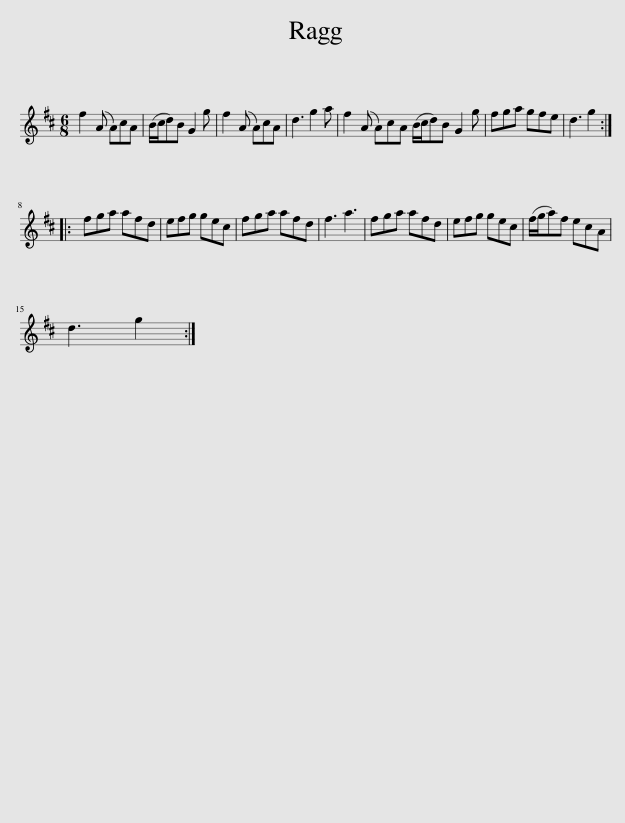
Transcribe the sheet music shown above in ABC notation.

X:1
L:1/8
M:6/8
I:linebreak $
K:D
V:1 treble
V:1
 f2 (A A)cA | (B/c/d)B G2 g | f2 (A A)cA | d3 g2 a | f2 (A A)cA (B/c/d)B G2 g | %5
 fga gfe | d3 g2 ::$ fga afd | efg gec | fga afd | %10
 f3 a3 | fga afd | efg gec | (f/g/a)f ecA |$ d3 g2 :| %15
